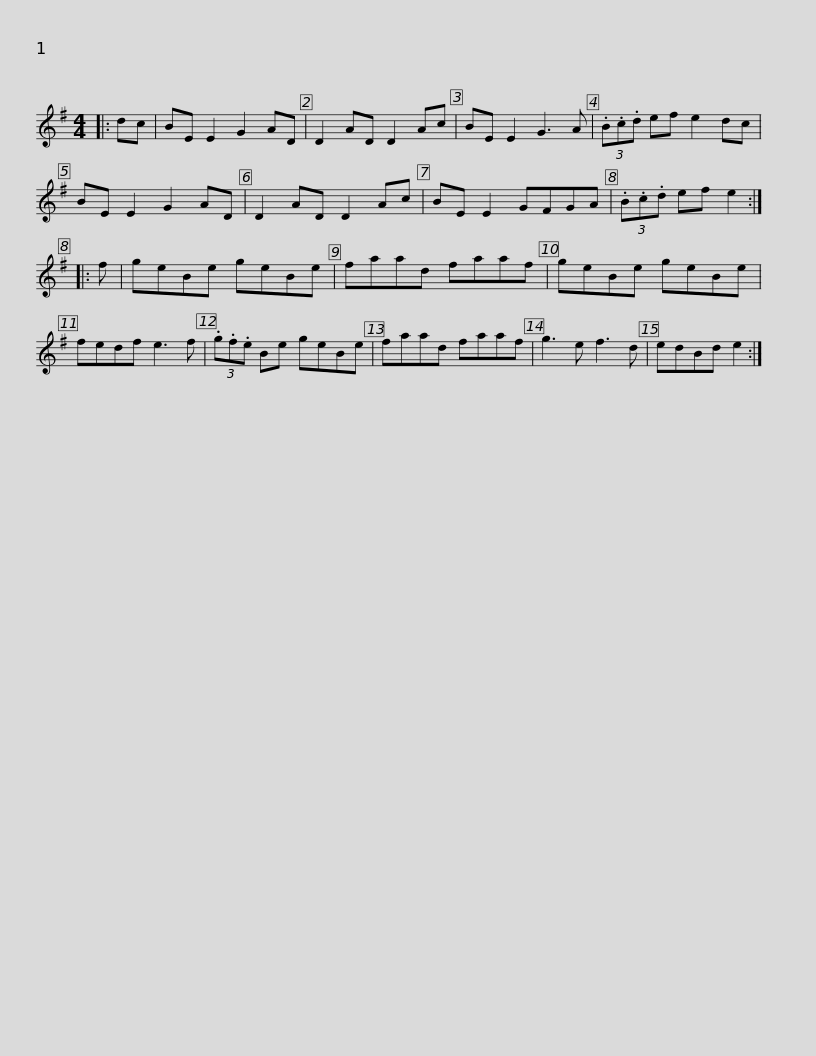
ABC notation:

X:1
L:1/8
M:4/4
I:linebreak $
K:G
V:1 treble
V:1
|: dc | BE E2 G2 AD | D2 AD D2 Ac | BE E2 G3 A | (3.B.c.d ef e2 dc | %5
 BE E2 G2 AD | D2 AD D2 Ac |$ BE E2 GFGA | (3.B.c.d ef e2 :: f | %10
 geBe geBe | faad faaf | geBe geBe |$ fedf e3 f | (3.g.f.e Be geBe | %15
 faad faaf | g3 e f3 d | edBd e2 :| %18
